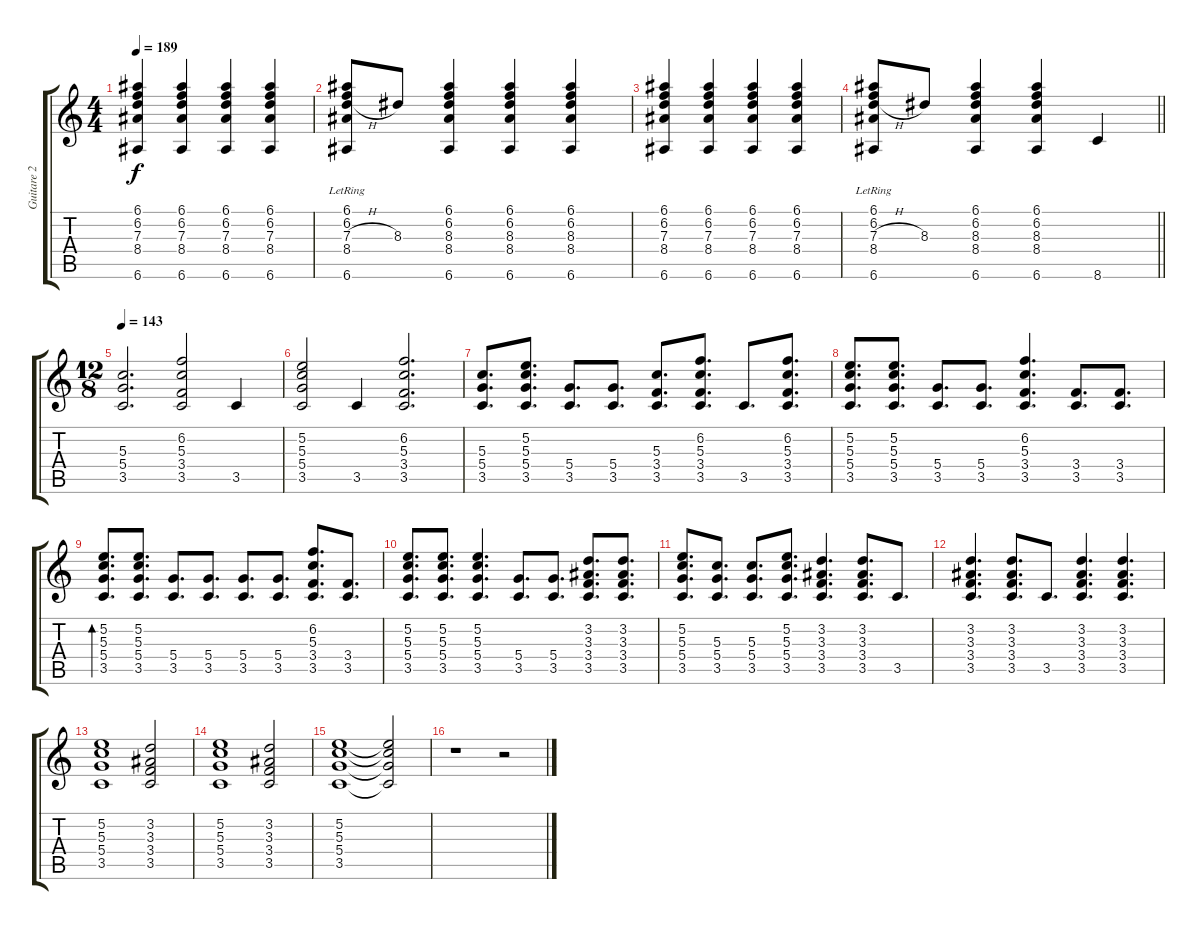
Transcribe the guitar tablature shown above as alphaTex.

\track ("Guitare 2" "Guitare 2") {instrument overdrivenguitar}
\staff {score tabs}
\tuning (E4 B3 G3 D3 A2 E2) {hide}
\ts (4 4)
\tempo 189
\clef g2
\ks c
(6.1 6.2 7.3 8.4 6.6).4{dy f} (6.1 6.2 7.3 8.4 6.6).4 (6.1 6.2 7.3 8.4 6.6).4 (6.1 6.2 7.3 8.4 6.6).4 |
(6.1{lr} 6.2{lr} 7.3{h} 8.4{lr} 6.6{lr}).8 8.3.8 (6.1 6.2 8.3 8.4 6.6).4 (6.1 6.2 8.3 8.4 6.6).4 (6.1 6.2 8.3 8.4 6.6).4 |
(6.1 6.2 7.3 8.4 6.6).4 (6.1 6.2 7.3 8.4 6.6).4 (6.1 6.2 7.3 8.4 6.6).4 (6.1 6.2 7.3 8.4 6.6).4 |
\barLineRight lightlight
(6.1{lr} 6.2{lr} 7.3{h} 8.4{lr} 6.6{lr}).8 8.3.8 (6.1 6.2 8.3 8.4 6.6).4 (6.1 6.2 8.3 8.4 6.6).4 8.6.4 |
\ts (12 8)
\tempo 143
(5.3 5.4 3.5).2{d} (6.2 5.3 3.4 3.5).2 3.5.4 |
(5.2 5.3 5.4 3.5).2 3.5.4 (6.2 5.3 3.4 3.5).2{d} |
(5.3 5.4 3.5).8{d} (5.2 5.3 5.4 3.5).8{d} (5.4 3.5).8{d} (5.4 3.5).8{d} (5.3 3.4 3.5).8{d} (6.2 5.3 3.4 3.5).8{d} 3.5.8{d} (6.2 5.3 3.4 3.5).8{d} |
(5.2 5.3 5.4 3.5).8{d} (5.2 5.3 5.4 3.5).8{d} (5.4 3.5).8{d} (5.4 3.5).8{d} (6.2 5.3 3.4 3.5).4{d} (3.4 3.5).8{d} (3.4 3.5).8{d} |
(5.2 5.3 5.4 3.5).8{d bd 120} (5.2 5.3 5.4 3.5).8{d} (5.4 3.5).8{d} (5.4 3.5).8{d} (5.4 3.5).8{d} (5.4 3.5).8{d} (6.2 5.3 3.4 3.5).8{d} (3.4 3.5).8{d} |
(5.2 5.3 5.4 3.5).8{d} (5.2 5.3 5.4 3.5).8{d} (5.2 5.3 5.4 3.5).4{d} (5.4 3.5).8{d} (5.4 3.5).8{d} (3.2 3.3 3.4 3.5).8{d} (3.2 3.3 3.4 3.5).8{d} |
(5.2 5.3 5.4 3.5).8{d} (5.3 5.4 3.5).8{d} (5.3 5.4 3.5).8{d} (5.2 5.3 5.4 3.5).8{d} (3.2 3.3 3.4 3.5).4{d} (3.2 3.3 3.4 3.5).8{d} 3.5.8{d} |
(3.2 3.3 3.4 3.5).4{d} (3.2 3.3 3.4 3.5).8{d} 3.5.8{d} (3.2 3.3 3.4 3.5).4{d} (3.2 3.3 3.4 3.5).4{d} |
(5.2 5.3 5.4 3.5).1 (3.2 3.3 3.4 3.5).2 |
(5.2 5.3 5.4 3.5).1 (3.2 3.3 3.4 3.5).2 |
(5.2 5.3 5.4 3.5).1 (5.2{t} 5.3{t} 5.4{t} 3.5{t}).2 |
r.1 r.2
